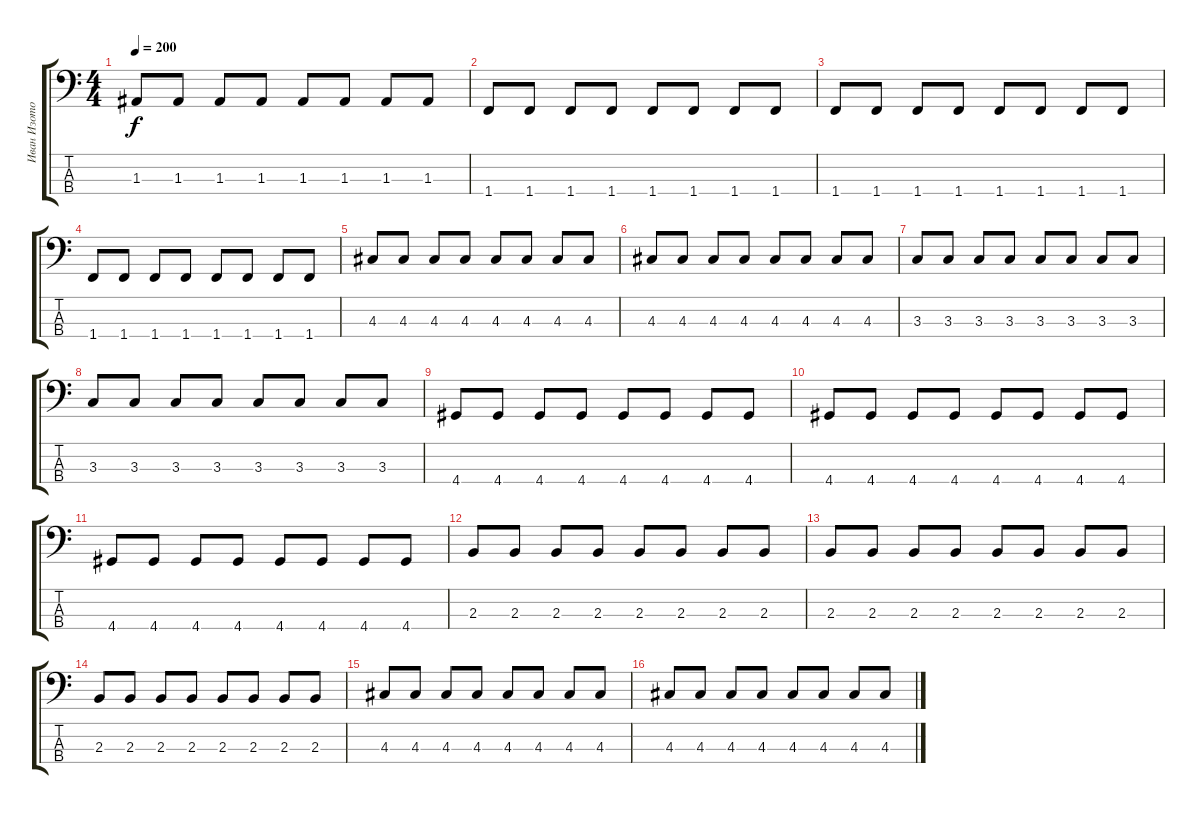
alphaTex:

\track ("Иван Изотов" "Иван Изото") {instrument electricbasspick}
\staff {score tabs}
\tuning (G2 D2 A1 E1) {hide}
\ts (4 4)
\tempo 200
\clef f4
\ks c
1.3.8{dy f} 1.3.8 1.3.8 1.3.8 1.3.8 1.3.8 1.3.8 1.3.8 |
1.4.8 1.4.8 1.4.8 1.4.8 1.4.8 1.4.8 1.4.8 1.4.8 |
1.4.8 1.4.8 1.4.8 1.4.8 1.4.8 1.4.8 1.4.8 1.4.8 |
1.4.8 1.4.8 1.4.8 1.4.8 1.4.8 1.4.8 1.4.8 1.4.8 |
4.3.8 4.3.8 4.3.8 4.3.8 4.3.8 4.3.8 4.3.8 4.3.8 |
4.3.8 4.3.8 4.3.8 4.3.8 4.3.8 4.3.8 4.3.8 4.3.8 |
3.3.8 3.3.8 3.3.8 3.3.8 3.3.8 3.3.8 3.3.8 3.3.8 |
3.3.8 3.3.8 3.3.8 3.3.8 3.3.8 3.3.8 3.3.8 3.3.8 |
4.4.8 4.4.8 4.4.8 4.4.8 4.4.8 4.4.8 4.4.8 4.4.8 |
4.4.8 4.4.8 4.4.8 4.4.8 4.4.8 4.4.8 4.4.8 4.4.8 |
4.4.8 4.4.8 4.4.8 4.4.8 4.4.8 4.4.8 4.4.8 4.4.8 |
2.3.8 2.3.8 2.3.8 2.3.8 2.3.8 2.3.8 2.3.8 2.3.8 |
2.3.8 2.3.8 2.3.8 2.3.8 2.3.8 2.3.8 2.3.8 2.3.8 |
2.3.8 2.3.8 2.3.8 2.3.8 2.3.8 2.3.8 2.3.8 2.3.8 |
4.3.8 4.3.8 4.3.8 4.3.8 4.3.8 4.3.8 4.3.8 4.3.8 |
4.3.8 4.3.8 4.3.8 4.3.8 4.3.8 4.3.8 4.3.8 4.3.8
